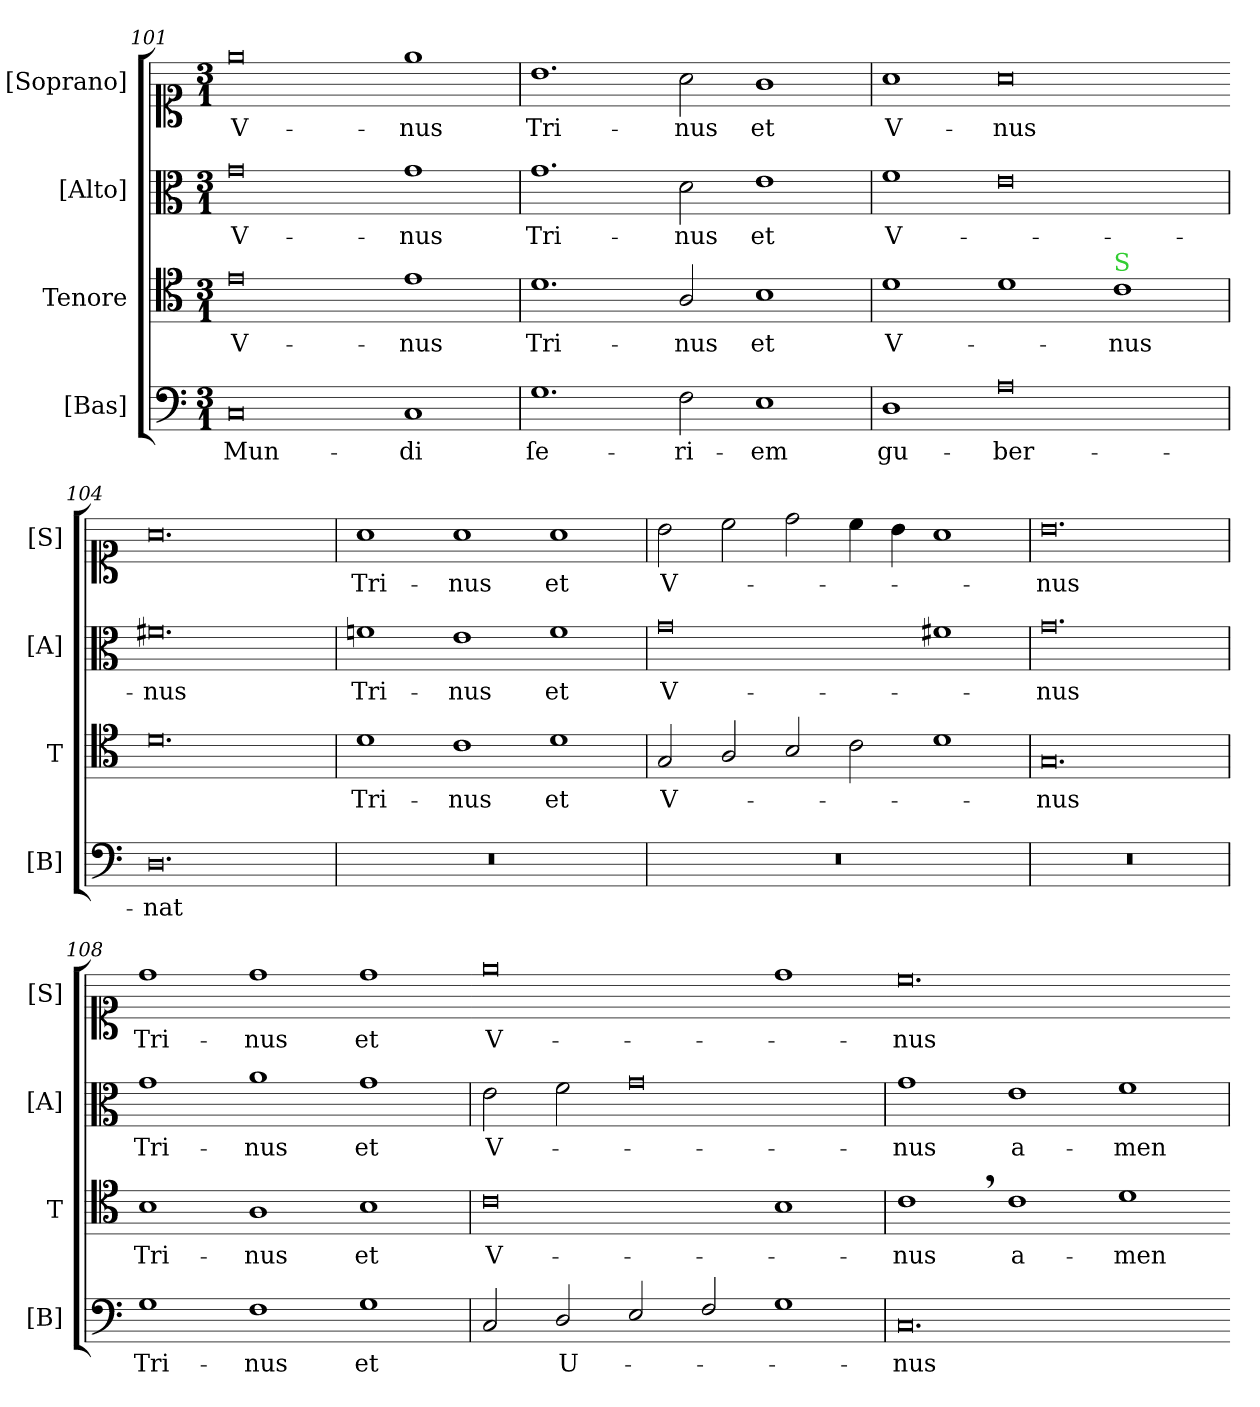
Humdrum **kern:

**kern	**text	**kern	**text	**kern	**text	**kern	**text
*part4	*part4	*part3	*part3	*part2	*part2	*part1	*part1
*staff4	*staff4	*staff3	*staff3	*staff2	*staff2	*staff1	*staff1
*I"[Bas]	*	*I"Tenore	*	*I"[Alto]	*	*I"[Soprano]	*
*I'[B]	*	*I'T	*	*I'[A]	*	*I'[S]	*
*clefF4	*	*clefC4	*	*clefC3	*	*clefC1	*
*k[]	*	*k[]	*	*k[]	*	*k[]	*
*G:mix	*	*G:mix	*	*G:mix	*	*G:mix	*
*M3/1	*	*M3/1	*	*M3/1	*	*M3/1	*
=101	=101	=101	=101	=101	=101	=101	=101
0C	Mun-	0e	V-	0g	V-	0ee	V-
1C	-di	1e	-nus	1g	-nus	1ee	-nus
=102	=102	=102	=102	=102	=102	=102	=102
!	!	!	!	!	!LO:LY:i	!	!
1.G	ſe-	1.d	Tri-	1.g	Tri-	1.b	Tri-
!	!	!	!	!	!LO:LY:i	!	!
2F\	-ri-	2A/	-nus	2d\	-nus	2a\	-nus
!	!	!	!	!	!LO:LY:i	!	!
1E	-em	1B	et	1e	et	1g	et
=103	=103	=103	=103	=103	=103	=103	=103
!	!	!	!	!	!LO:LY:i	!	!
1D	gu-	1d	V-	1f	V-	1a	V-
0A	-ber-	1d	.	0e	.	0a	-nus
!	!	!LO:TX:a:color=limegreen:t=S	!	!	!	!	!
.	.	1c	-nus	.	.	.	.
=104	=104-	=104	=104-	=104	=104-	=104-	=104-
!	!	!	!	!	!LO:LY:i	!	!
0.D	-nat	0.d	.	0.f#X	-nus	0.a	.
=105	=105	=105	=105	=105	=105	=105	=105
!	!	!	!LO:LY:i	!	!LO:LY:i	!	!LO:LY:i
0.r	.	1d	Tri-	1fn	Tri-	1a	Tri-
!	!	!	!LO:LY:i	!	!LO:LY:i	!	!LO:LY:i
.	.	1c	-nus	1e	-nus	1a	-nus
!	!	!	!LO:LY:i	!	!LO:LY:i	!	!LO:LY:i
.	.	1d	et	1f	et	1a	et
=106	=106	=106	=106	=106	=106	=106	=106
!	!	!	!LO:LY:i	!	!LO:LY:i	!	!LO:LY:i
0.r	.	2G/	V-	0g	V-	2b\	V-
.	.	2A/	.	.	.	2cc\	.
.	.	2B/	.	.	.	2dd\	.
.	.	2c\	.	.	.	4cc\	.
.	.	.	.	.	.	4b\	.
.	.	1d	.	1f#X	.	1a	.
=107	=107	=107	=107	=107	=107	=107	=107
!	!	!	!LO:LY:i	!	!LO:LY:i	!	!LO:LY:i
0.r	.	0.G	-nus	0.g	-nus	0.b	-nus
=108	=108	=108	=108	=108	=108	=108	=108
!	!	!	!LO:LY:i	!	!	!	!
1G	Tri-	1B	Tri-	1g	Tri-	1dd	Tri-
!	!	!	!LO:LY:i	!	!	!	!
1F	-nus	1A	-nus	1a	-nus	1dd	-nus
!	!	!	!LO:LY:i	!	!	!	!
1G	et	1B	et	1g	et	1dd	et
=109	=109-	=109	=109-	=109	=109-	=109-	=109-
!	!	!	!LO:LY:i	!	!	!	!
2C/	.	0c	V-	2e\	V-	0ee	V-
2D/	U-	.	.	2f\	.	.	.
2E/	.	.	.	0g	.	.	.
2F/	.	.	.	.	.	.	.
1G	.	1B	.	.	.	1dd	.
=110	=110-	=110	=110-	=110	=110-	=110-	=110-
!	!	!	!LO:LY:i	!	!	!	!
0.C	-nus	1c,	-nus	1g	-nus	0.cc	-nus
.	.	1c	a-	1e	a-	.	.
.	.	1d	-men	1f	-men	.	.
=-	=-	=-	=-	=	=-	=-	=-
*-	*-	*-	*-	*-	*-	*-	*-
